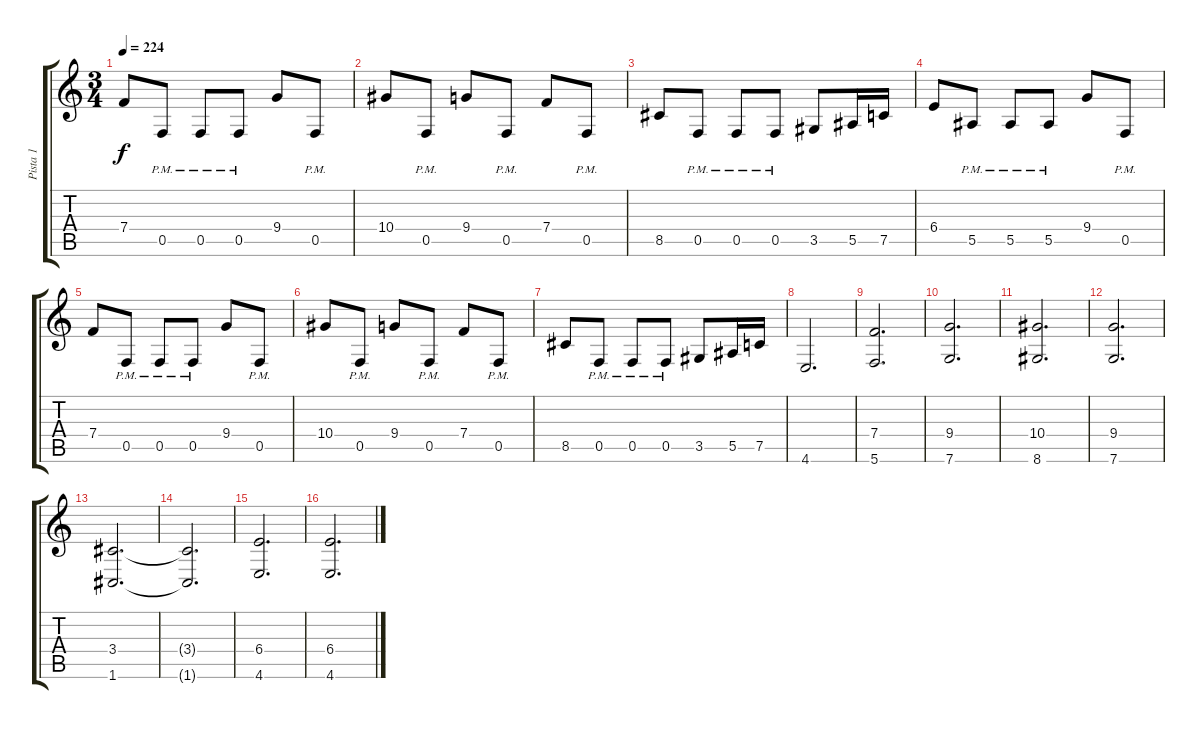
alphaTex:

\track ("Pista 1" "Pista 1") {instrument distortionguitar}
\staff {score tabs}
\tuning (C4 G3 Eb3 Bb2 F2 C2) {hide}
\ts (3 4)
\tempo 224
\clef g2
\ks c
7.4.8{dy f} 0.5{pm}.8 0.5{pm}.8 0.5{pm}.8 9.4.8 0.5{pm}.8 |
10.4.8 0.5{pm}.8 9.4.8 0.5{pm}.8 7.4.8 0.5{pm}.8 |
8.5.8 0.5{pm}.8 0.5{pm}.8 0.5{pm}.8 3.5.8 5.5.16 7.5.16 |
6.4.8 5.5{pm}.8 5.5{pm}.8 5.5{pm}.8 9.4.8 0.5{pm}.8 |
7.4.8 0.5{pm}.8 0.5{pm}.8 0.5{pm}.8 9.4.8 0.5{pm}.8 |
10.4.8 0.5{pm}.8 9.4.8 0.5{pm}.8 7.4.8 0.5{pm}.8 |
8.5.8 0.5{pm}.8 0.5{pm}.8 0.5{pm}.8 3.5.8 5.5.16 7.5.16 |
4.6.2{d} |
(7.4 5.6).2{d} |
(9.4 7.6).2{d} |
(10.4 8.6).2{d} |
(9.4 7.6).2{d} |
(3.4 1.6).2{d} |
(3.4{t} 1.6{t}).2{d} |
(6.4 4.6).2{d} |
(6.4 4.6).2{d}
